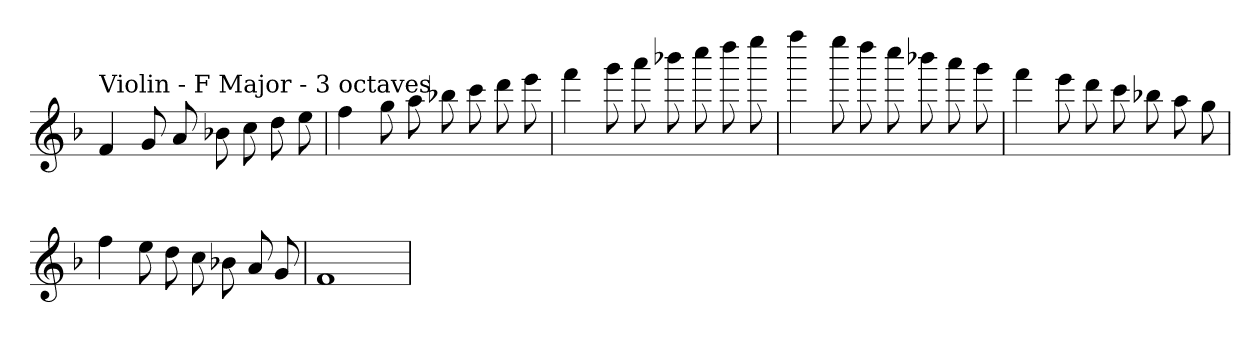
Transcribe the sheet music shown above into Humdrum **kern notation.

**kern
*part1
*staff1
*clefG2
*k[b-]
*F:
=
!LO:TX:a:t=Violin - F Major - 3 octaves
4f
8g
8a
8b-X
8cc
8dd
8ee
=
4ff
8gg
8aa
8bb-X
8ccc
8ddd
8eee
=
4fff
8ggg
8aaa
8bbb-X
8cccc
8dddd
8eeee
=
4ffff
8eeee
8dddd
8cccc
8bbb-X
8aaa
8ggg
=
4fff
8eee
8ddd
8ccc
8bb-X
8aa
8gg
=
4ff
8ee
8dd
8cc
8b-X
8a
8g
=
1f
=
*-
